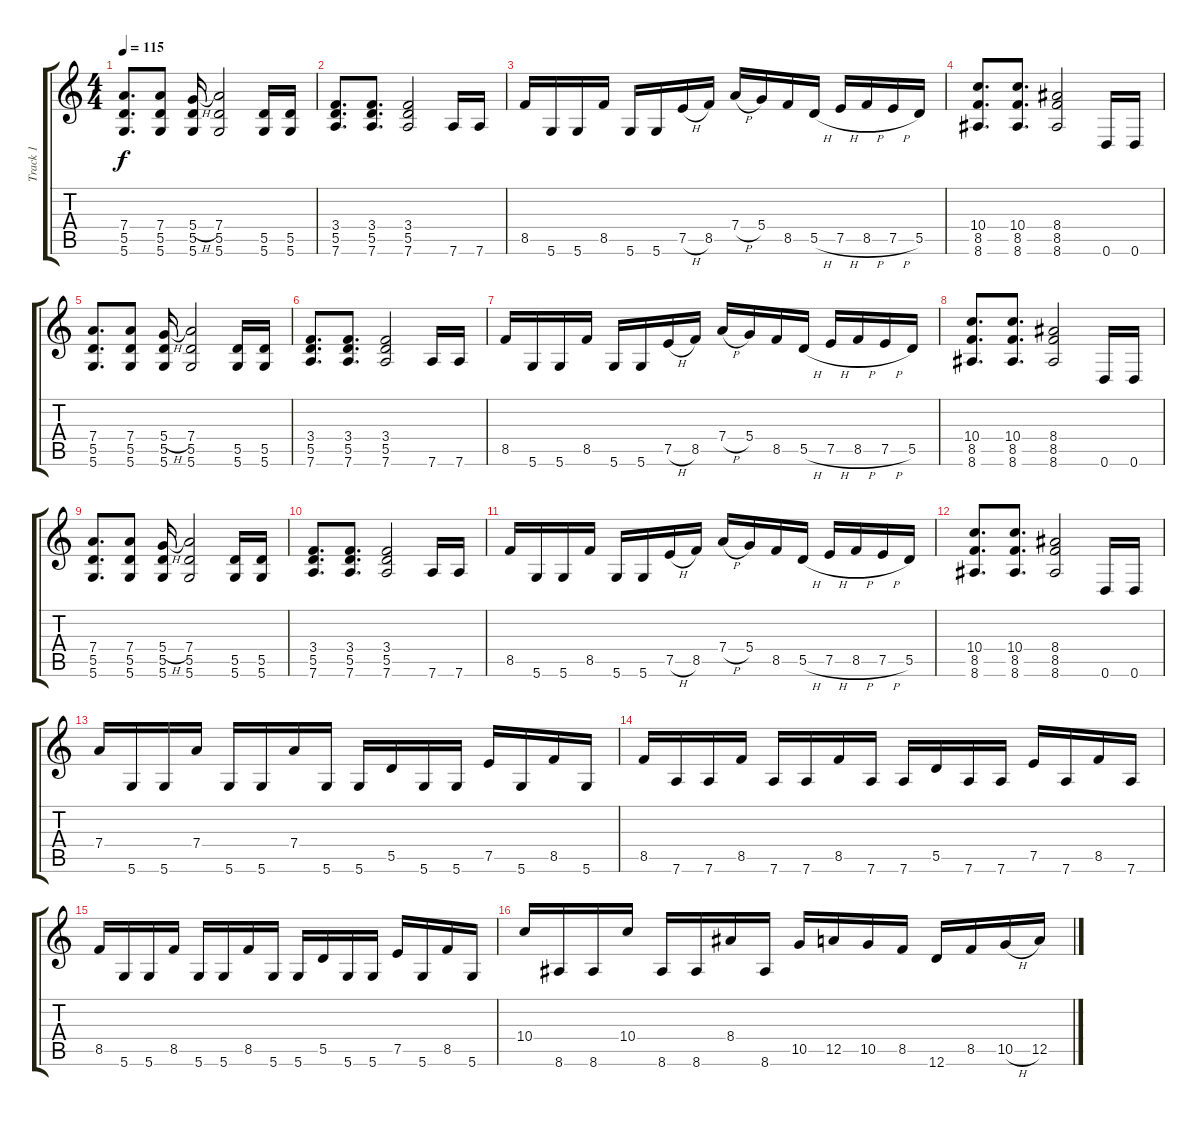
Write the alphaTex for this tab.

\track ("Track 1" "Track 1") {instrument distortionguitar}
\staff {score tabs}
\tuning (E4 B3 G3 D3 A2 D2) {hide}
\ts (4 4)
\tempo 115
\clef g2
\ks c
(7.4 5.5 5.6).8{d dy f} (7.4 5.5 5.6).8 (5.4{h} 5.5 5.6).16 (7.4 5.5 5.6).2 (5.5 5.6).16 (5.5 5.6).16 |
(3.4 5.5 7.6).8{d} (3.4 5.5 7.6).8{d} (3.4 5.5 7.6).2 7.6.16 7.6.16 |
8.5.16 5.6.16 5.6.16 8.5.16 5.6.16 5.6.16 7.5{h}.16 8.5.16 7.4{h}.16 5.4.16 8.5.16 5.5{h}.16 7.5{h}.16 8.5{h}.16 7.5{h}.16 5.5.16 |
(10.4 8.5 8.6).8{d} (10.4 8.5 8.6).8{d} (8.4 8.5 8.6).2 0.6.16 0.6.16 |
(7.4 5.5 5.6).8{d} (7.4 5.5 5.6).8 (5.4{h} 5.5 5.6).16 (7.4 5.5 5.6).2 (5.5 5.6).16 (5.5 5.6).16 |
(3.4 5.5 7.6).8{d} (3.4 5.5 7.6).8{d} (3.4 5.5 7.6).2 7.6.16 7.6.16 |
8.5.16 5.6.16 5.6.16 8.5.16 5.6.16 5.6.16 7.5{h}.16 8.5.16 7.4{h}.16 5.4.16 8.5.16 5.5{h}.16 7.5{h}.16 8.5{h}.16 7.5{h}.16 5.5.16 |
(10.4 8.5 8.6).8{d} (10.4 8.5 8.6).8{d} (8.4 8.5 8.6).2 0.6.16 0.6.16 |
(7.4 5.5 5.6).8{d} (7.4 5.5 5.6).8 (5.4{h} 5.5 5.6).16 (7.4 5.5 5.6).2 (5.5 5.6).16 (5.5 5.6).16 |
(3.4 5.5 7.6).8{d} (3.4 5.5 7.6).8{d} (3.4 5.5 7.6).2 7.6.16 7.6.16 |
8.5.16 5.6.16 5.6.16 8.5.16 5.6.16 5.6.16 7.5{h}.16 8.5.16 7.4{h}.16 5.4.16 8.5.16 5.5{h}.16 7.5{h}.16 8.5{h}.16 7.5{h}.16 5.5.16 |
(10.4 8.5 8.6).8{d} (10.4 8.5 8.6).8{d} (8.4 8.5 8.6).2 0.6.16 0.6.16 |
7.4.16 5.6.16 5.6.16 7.4.16 5.6.16 5.6.16 7.4.16 5.6.16 5.6.16 5.5.16 5.6.16 5.6.16 7.5.16 5.6.16 8.5.16 5.6.16 |
8.5.16 7.6.16 7.6.16 8.5.16 7.6.16 7.6.16 8.5.16 7.6.16 7.6.16 5.5.16 7.6.16 7.6.16 7.5.16 7.6.16 8.5.16 7.6.16 |
8.5.16 5.6.16 5.6.16 8.5.16 5.6.16 5.6.16 8.5.16 5.6.16 5.6.16 5.5.16 5.6.16 5.6.16 7.5.16 5.6.16 8.5.16 5.6.16 |
10.4.16 8.6.16 8.6.16 10.4.16 8.6.16 8.6.16 8.4.16 8.6.16 10.5.16 12.5.16 10.5.16 8.5.16 12.6.16 8.5.16 10.5{h}.16 12.5.16
